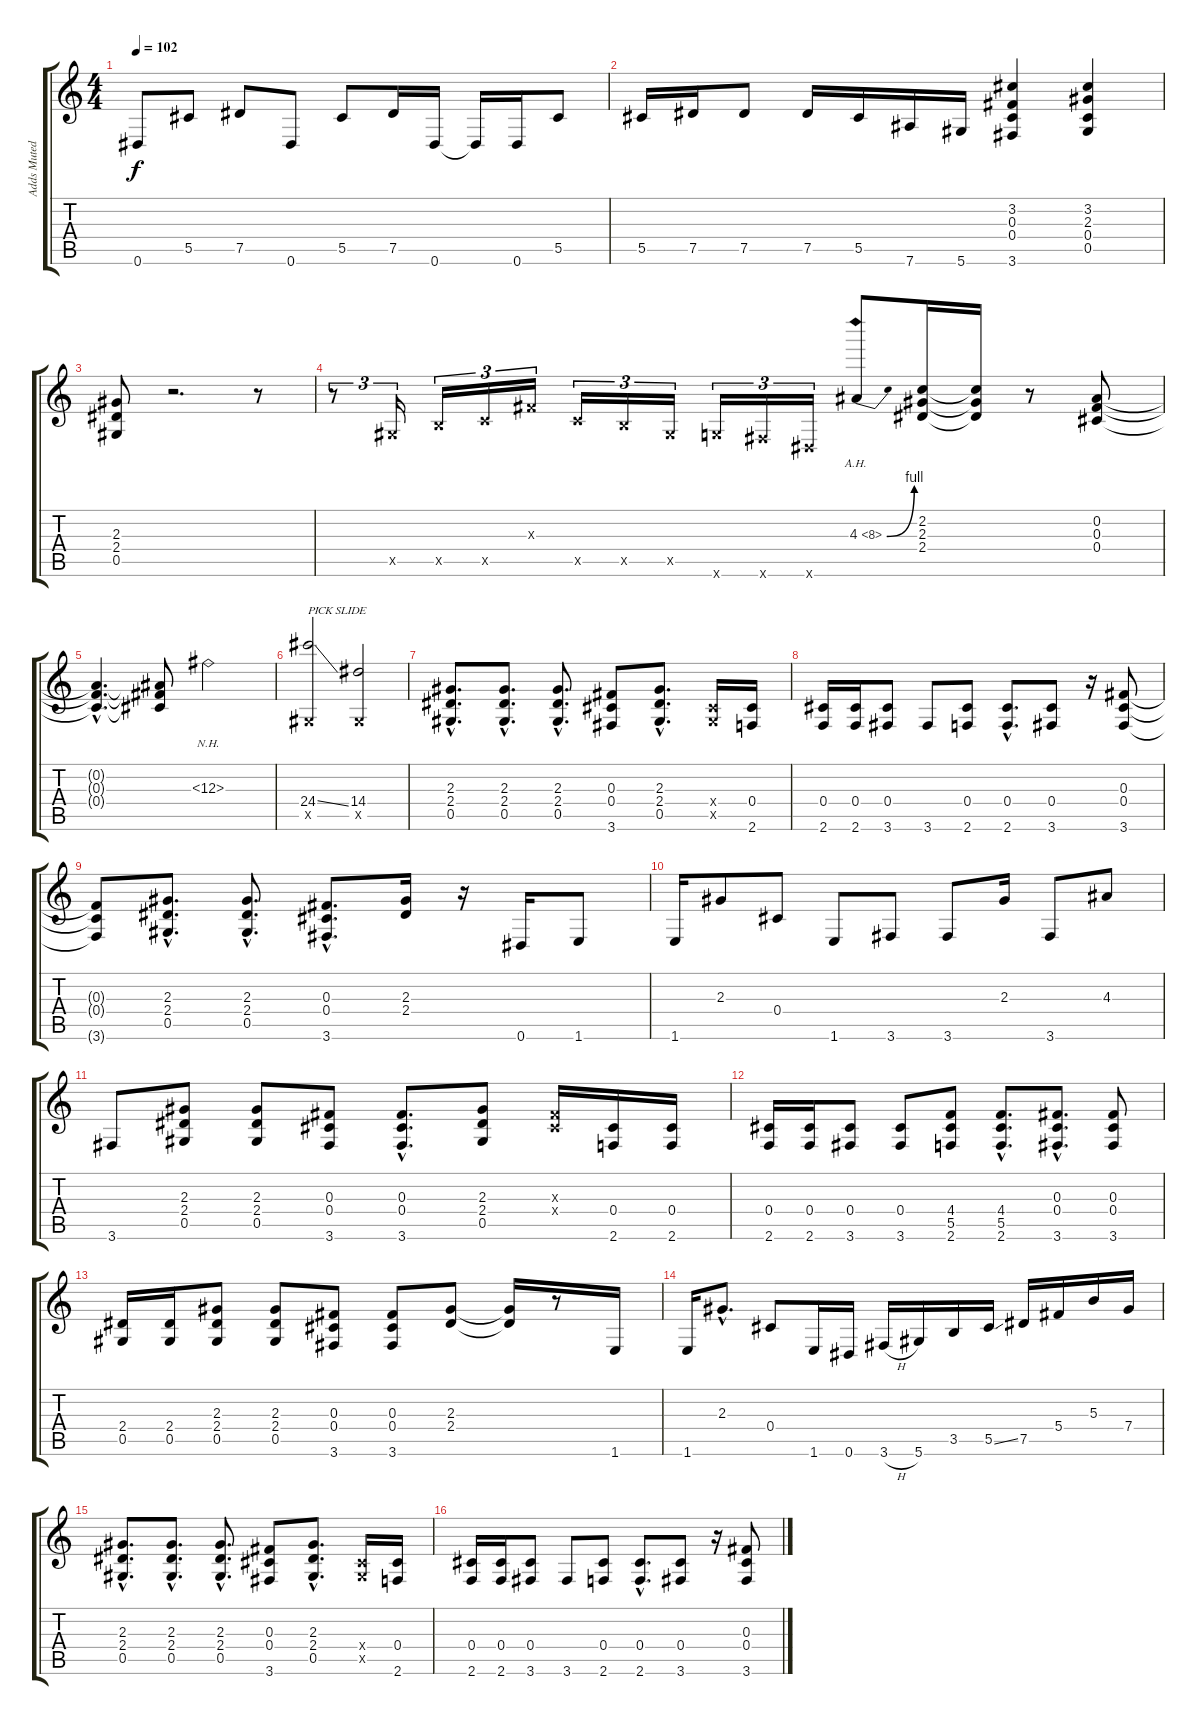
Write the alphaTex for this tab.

\track ("Adds Muted Guitar Sounds Kind Of" "Adds Muted") {instrument distortionguitar}
\staff {score tabs}
\tuning (Eb4 Bb3 Gb3 Db3 Ab2 Eb2) {hide}
\ts (4 4)
\tempo 102
\clef g2
\ks c
0.6.8{dy f} 5.5.8 7.5.8 0.6.8 5.5.8 7.5.16 0.6.16 0.6{t}.16 0.6.16 5.5.8 |
5.5.16 7.5.16 7.5.8 7.5.16 5.5.16 7.6.16 5.6.16 (3.2 0.3 0.4 3.6).4 (3.2 2.3 0.4 0.5).4 |
(2.3 2.4 0.5).8 r.2{d} r.8 |
r.8{tu (3 2)} 0.5{x}.16{tu (3 2)} 3.5{x}.16{tu (3 2)} 4.5{x}.16{tu (3 2)} 0.3{x}.16{tu (3 2)} 4.5{x}.16{tu (3 2)} 3.5{x}.16{tu (3 2)} 0.5{x}.16{tu (3 2)} 4.6{x}.16{tu (3 2)} 3.6{x}.16{tu (3 2)} 0.6{x}.16{tu (3 2)} 4.3{be (bend 0 0 60 4) ah 4}.8 (2.2 2.3 2.4).16 (2.2{t} 2.3{t} 2.4{t}).16 r.8 (0.2 0.3 0.4).8 |
(0.2{hac t} 0.3{hac t} 0.4{hac t}).4{d} (0.2{t} 0.3{t} 0.4{t}).8 12.3{nh}.2 |
(24.4{ss} 0.5{x}).2{txt "PICK SLIDE"} (14.4 0.5{x}).2 |
(2.3{hac} 2.4{hac} 0.5{hac}).8{d} (2.3{hac} 2.4{hac} 0.5{hac}).8{d} (2.3{hac} 2.4{hac} 0.5{hac}).8{d} (0.3 0.4 3.6).8 (2.3{hac} 2.4{hac} 0.5{hac}).8{d} (0.4{x} 0.5{x}).16 (0.4 2.6).16 |
(0.4 2.6).16 (0.4 2.6).16 (0.4 3.6).8 3.6.8 (0.4 2.6).8 (0.4{hac} 2.6{hac}).8{d} (0.4 3.6).8 r.16 (0.3 0.4 3.6).8 |
(0.3{t} 0.4{t} 3.6{t}).8 (2.3{hac} 2.4{hac} 0.5{hac}).8{d} (2.3{hac} 2.4{hac} 0.5{hac}).8{d} (0.3{hac} 0.4{hac} 3.6{hac}).8{d} (2.3 2.4).16 r.16 0.6.16 1.6.8 |
1.6.16 2.3.8 0.4.8 1.6.8 3.6.8 3.6.8 2.3.16 3.6.8 4.3.8 |
3.6.8 (2.3 2.4 0.5).8 (2.3 2.4 0.5).8 (0.3 0.4 3.6).8 (0.3{hac} 0.4{hac} 3.6{hac}).8{d} (2.3 2.4 0.5).8 (0.3{x} 0.4{x}).16 (0.4 2.6).16 (0.4 2.6).16 |
(0.4 2.6).16 (0.4 2.6).16 (0.4 3.6).8 (0.4 3.6).8 (4.4 5.5 2.6).8 (4.4{hac} 5.5{hac} 2.6{hac}).8{d} (0.3{hac} 0.4{hac} 3.6{hac}).8{d} (0.3 0.4 3.6).8 |
(2.4 0.5).16 (2.4 0.5).16 (2.3 2.4 0.5).8 (2.3 2.4 0.5).8 (0.3 0.4 3.6).8 (0.3 0.4 3.6).8 (2.3 2.4).8 (2.3{t} 2.4{t}).16 r.8 1.6.16 |
1.6.16 2.3{hac}.8{d} 0.4.8 1.6.16 0.6.16 3.6{h}.16 5.6.16 3.5.16 5.5{ss}.16 7.5.16 5.4.16 5.3.16 7.4.16 |
(2.3{hac} 2.4{hac} 0.5{hac}).8{d} (2.3{hac} 2.4{hac} 0.5{hac}).8{d} (2.3{hac} 2.4{hac} 0.5{hac}).8{d} (0.3 0.4 3.6).8 (2.3{hac} 2.4{hac} 0.5{hac}).8{d} (0.4{x} 0.5{x}).16 (0.4 2.6).16 |
(0.4 2.6).16 (0.4 2.6).16 (0.4 3.6).8 3.6.8 (0.4 2.6).8 (0.4{hac} 2.6{hac}).8{d} (0.4 3.6).8 r.16 (0.3 0.4 3.6).8
